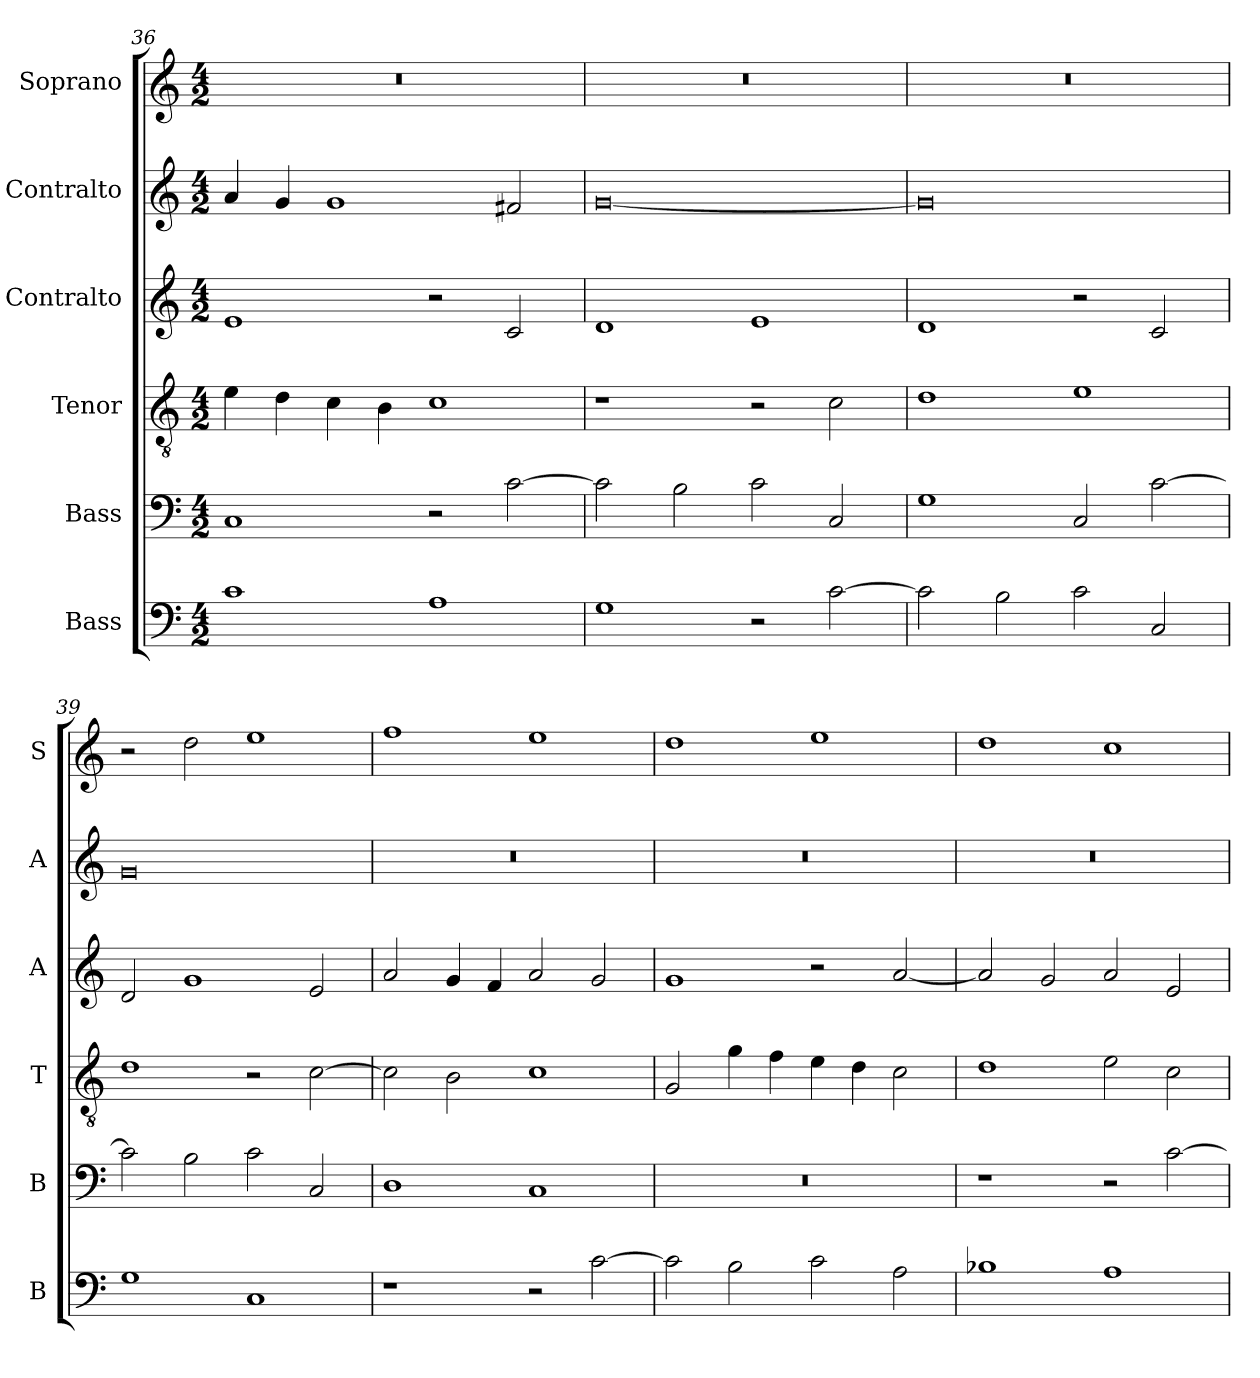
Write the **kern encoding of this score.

**kern	**kern	**kern	**kern	**kern	**kern
*part6	*part5	*part4	*part3	*part2	*part1
*staff6	*staff5	*staff4	*staff3	*staff2	*staff1
*I"Bass	*I"Bass	*I"Tenor	*I"Contralto	*I"Contralto	*I"Soprano
*I'B	*I'B	*I'T	*I'A	*I'A	*I'S
*clefF4	*clefF4	*clefGv2	*clefG2	*clefG2	*clefG2
*k[]	*k[]	*k[]	*k[]	*k[]	*k[]
*G:mix	*G:mix	*G:mix	*G:mix	*G:mix	*G:mix
*M4/2	*M4/2	*M4/2	*M4/2	*M4/2	*M4/2
=36	=36	=36	=36	=36	=36
1c	1C	4e	1e	4a	0r
.	.	4d	.	4g	.
.	.	4c	.	1g	.
.	.	4B	.	.	.
1A	2r	1c	2r	.	.
.	[2c	.	2c	2f#X	.
=37	=37	=37	=37	=37	=37
1G	2c]	1r	1d	[0g	0r
.	2B	.	.	.	.
2r	2c	2r	1e	.	.
[2c	2C	2c	.	.	.
=38	=38	=38	=38	=38	=38
2c]	1G	1d	1d	0g]	0r
2B	.	.	.	.	.
2c	2C	1e	2r	.	.
2C	[2c	.	2c	.	.
=39	=39	=39	=39	=39	=39
1G	2c]	1d	2d	0g	2r
.	2B	.	1g	.	2dd
1C	2c	2r	.	.	1ee
.	2C	[2c	2e	.	.
=40	=40	=40	=40	=40	=40
1r	1D	2c]	2a	0r	1ff
.	.	2B	4g	.	.
.	.	.	4f	.	.
2r	1C	1c	2a	.	1ee
[2c	.	.	2g	.	.
=41	=41	=41	=41	=41	=41
2c]	0r	2G	1g	0r	1dd
2B	.	4g	.	.	.
.	.	4f	.	.	.
2c	.	4e	2r	.	1ee
.	.	4d	.	.	.
2A	.	2c	[2a	.	.
=42	=42	=42	=42	=42	=42
1B-X	1r	1d	2a]	0r	1dd
.	.	.	2g	.	.
1A	2r	2e	2a	.	1cc
.	[2c	2c	2e	.	.
=	=	=	=	=	=
*-	*-	*-	*-	*-	*-
